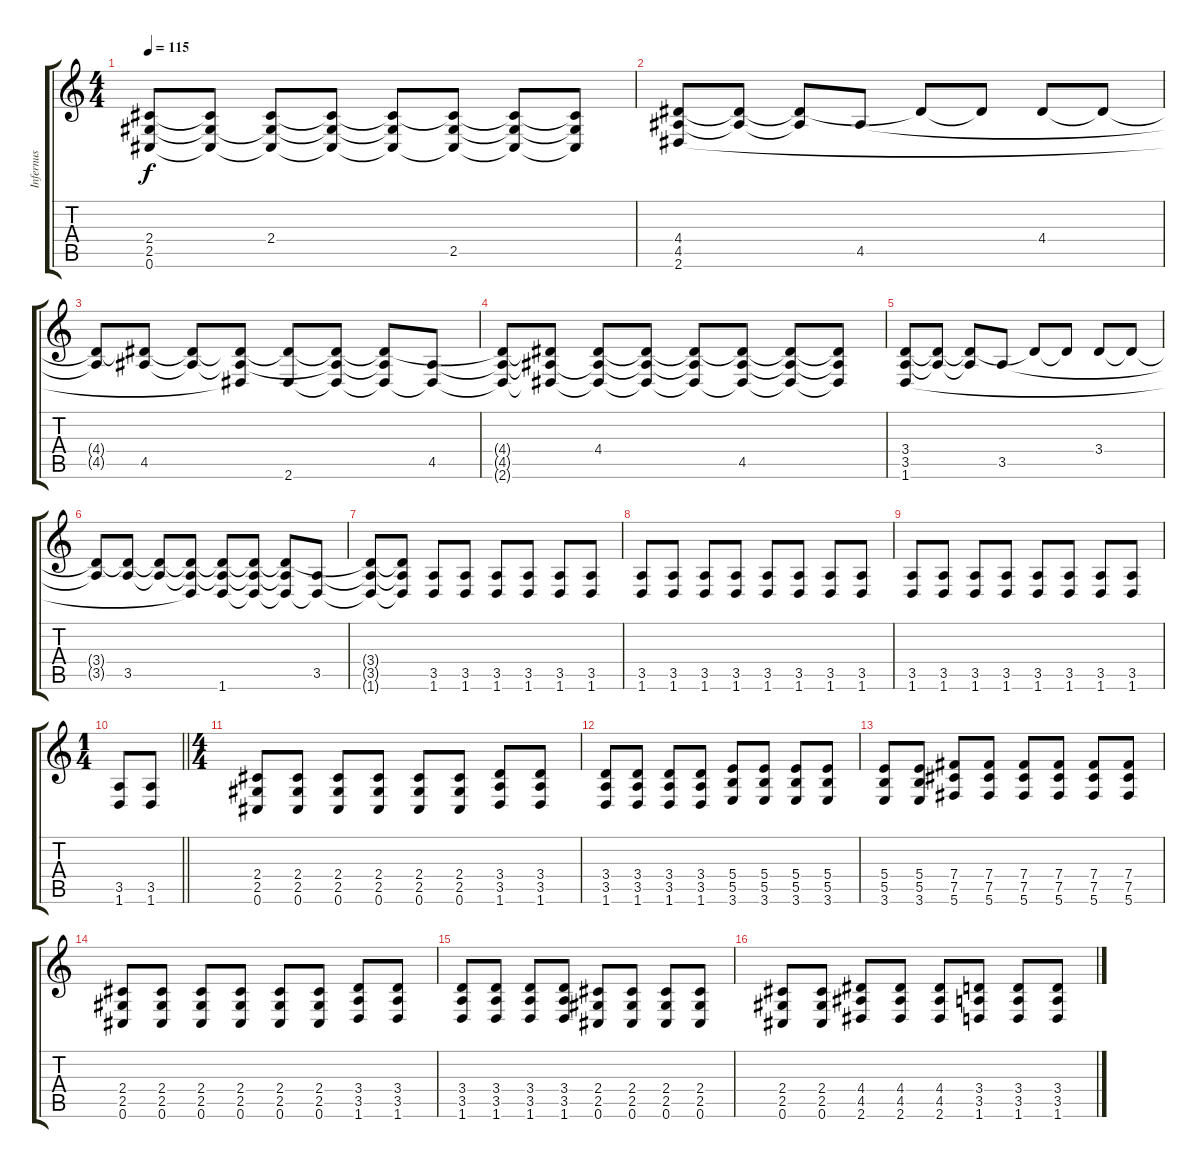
\track ("Infernus" "Infernus") {instrument distortionguitar}
\staff {score tabs}
\tuning (Db4 Ab3 E3 B2 Gb2 Db2) {hide}
\ts (4 4)
\tempo 115
\clef g2
\ks c
(2.4{t} 2.5{t} 0.6{t}).8{dy f} (2.4{t} 2.5{t} 0.6{t}).8 (2.4 2.5{t} 0.6{t}).8 (2.4{t} 2.5{t} 0.6{t}).8 (2.4{t} 2.5{t} 0.6{t}).8 (2.4{t} 2.5 0.6{t}).8 (2.4{t} 2.5{t} 0.6{t}).8 (2.4{t} 2.5{t} 0.6{t}).8 |
(4.4 4.5 2.6).8 (4.4{t} 4.5{t}).8 (4.4{t} 4.5{t}).8 4.5.8 4.4{t}.8 4.4{t}.8 4.4.8 4.4{t}.8 |
(4.4{t} 4.5{t}).8 (4.4{t} 4.5).8 (4.4{t} 4.5{t}).8 (4.4{t} 4.5{t} 2.6{t}).8 (4.4{t} 2.6).8 (4.4{t} 4.5{t} 2.6{t}).8 (4.4{t} 4.5{t} 2.6{t}).8 (4.5 2.6{t}).8 |
(4.4{t} 4.5{t} 2.6{t}).8 (4.4{t} 4.5{t} 2.6{t}).8 (4.4 4.5{t} 2.6{t}).8 (4.4{t} 4.5{t} 2.6{t}).8 (4.4{t} 4.5{t} 2.6{t}).8 (4.4{t} 4.5 2.6{t}).8 (4.4{t} 4.5{t} 2.6{t}).8 (4.4{t} 4.5{t} 2.6{t}).8 |
(3.4 3.5 1.6).8 (3.4{t} 3.5{t}).8 (3.4{t} 3.5{t}).8 3.5.8 3.4{t}.8 3.4{t}.8 3.4.8 3.4{t}.8 |
(3.4{t} 3.5{t}).8 (3.4{t} 3.5).8 (3.4{t} 3.5{t}).8 (3.4{t} 3.5{t} 1.6{t}).8 (3.4{t} 3.5{t} 1.6).8 (3.4{t} 3.5{t} 1.6{t}).8 (3.4{t} 3.5{t} 1.6{t}).8 (3.5 1.6{t}).8 |
(3.4{t} 3.5{t} 1.6{t}).8 (3.4{t} 3.5{t} 1.6{t}).8 (3.5 1.6).8 (3.5 1.6).8 (3.5 1.6).8 (3.5 1.6).8 (3.5 1.6).8 (3.5 1.6).8 |
(3.5 1.6).8 (3.5 1.6).8 (3.5 1.6).8 (3.5 1.6).8 (3.5 1.6).8 (3.5 1.6).8 (3.5 1.6).8 (3.5 1.6).8 |
(3.5 1.6).8 (3.5 1.6).8 (3.5 1.6).8 (3.5 1.6).8 (3.5 1.6).8 (3.5 1.6).8 (3.5 1.6).8 (3.5 1.6).8 |
\ts (1 4)
\barLineRight lightlight
(3.5 1.6).8 (3.5 1.6).8 |
\ts (4 4)
(2.4 2.5 0.6).8 (2.4 2.5 0.6).8 (2.4 2.5 0.6).8 (2.4 2.5 0.6).8 (2.4 2.5 0.6).8 (2.4 2.5 0.6).8 (3.4 3.5 1.6).8 (3.4 3.5 1.6).8 |
(3.4 3.5 1.6).8 (3.4 3.5 1.6).8 (3.4 3.5 1.6).8 (3.4 3.5 1.6).8 (5.4 5.5 3.6).8 (5.4 5.5 3.6).8 (5.4 5.5 3.6).8 (5.4 5.5 3.6).8 |
(5.4 5.5 3.6).8 (5.4 5.5 3.6).8 (7.4 7.5 5.6).8 (7.4 7.5 5.6).8 (7.4 7.5 5.6).8 (7.4 7.5 5.6).8 (7.4 7.5 5.6).8 (7.4 7.5 5.6).8 |
(2.4 2.5 0.6).8 (2.4 2.5 0.6).8 (2.4 2.5 0.6).8 (2.4 2.5 0.6).8 (2.4 2.5 0.6).8 (2.4 2.5 0.6).8 (3.4 3.5 1.6).8 (3.4 3.5 1.6).8 |
(3.4 3.5 1.6).8 (3.4 3.5 1.6).8 (3.4 3.5 1.6).8 (3.4 3.5 1.6).8 (2.4 2.5 0.6).8 (2.4 2.5 0.6).8 (2.4 2.5 0.6).8 (2.4 2.5 0.6).8 |
(2.4 2.5 0.6).8 (2.4 2.5 0.6).8 (4.4 4.5 2.6).8 (4.4 4.5 2.6).8 (4.4 4.5 2.6).8 (3.4 3.5 1.6).8 (3.4 3.5 1.6).8 (3.4 3.5 1.6).8
